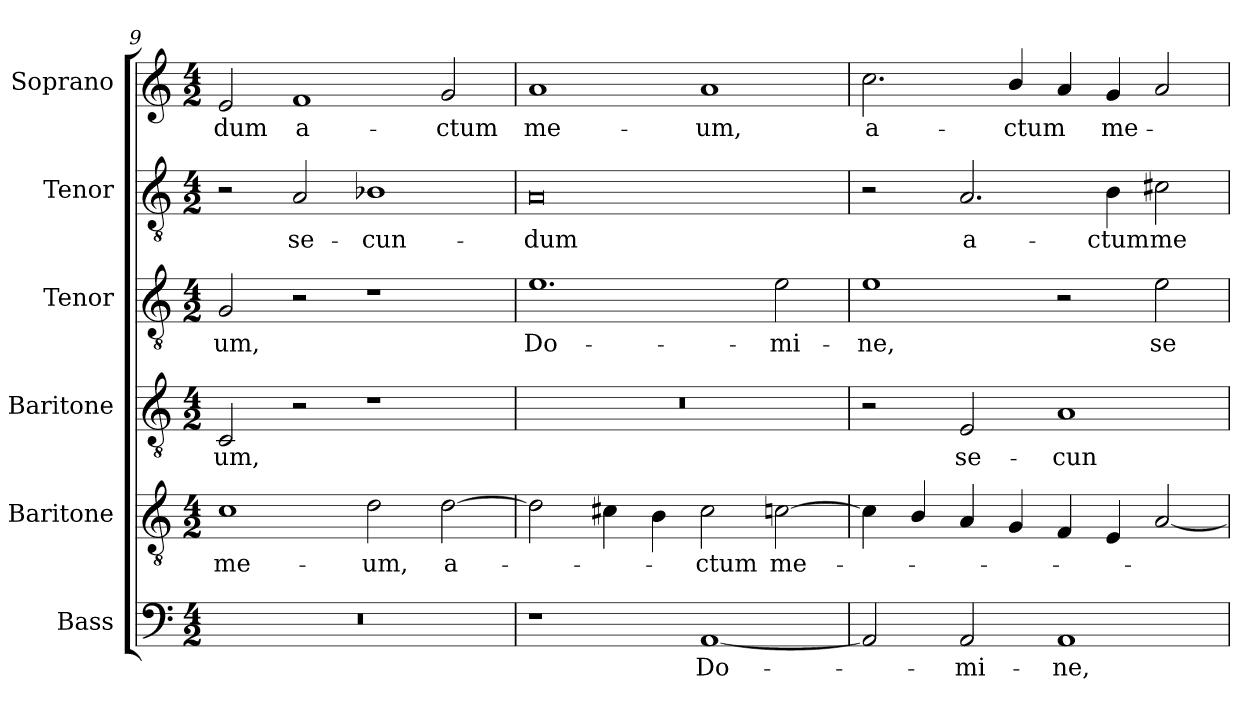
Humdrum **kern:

**kern	**text	**kern	**text	**kern	**text	**kern	**text	**kern	**text	**kern	**text
*part6	*part6	*part5	*part5	*part4	*part4	*part3	*part3	*part2	*part2	*part1	*part1
*staff6	*staff6	*staff5	*staff5	*staff4	*staff4	*staff3	*staff3	*staff2	*staff2	*staff1	*staff1
*I"Bass	*	*I"Baritone	*	*I"Baritone	*	*I"Tenor	*	*I"Tenor	*	*I"Soprano	*
*I'B.	*	*I'Bar.	*	*I'Bar.	*	*I'T.	*	*I'T.	*	*I'S.	*
*clefF4	*	*clefGv2	*	*clefGv2	*	*clefGv2	*	*clefGv2	*	*clefG2	*
*	*	*ITrd7c12	*	*ITrd7c12	*	*ITrd7c12	*	*ITrd7c12	*	*	*
*k[]	*	*k[]	*	*k[]	*	*k[]	*	*k[]	*	*k[]	*
*C:	*	*C:	*	*C:	*	*C:	*	*C:	*	*C:	*
*M4/2	*	*M4/2	*	*M4/2	*	*M4/2	*	*M4/2	*	*M4/2	*
=9	=9	=9	=9	=9	=9	=9	=9	=9	=9	=9	=9
!LO:N:vis=1	!	!	!	!	!	!	!	!	!	!	!
!	!	!	!LO:LY:b:color=#000000	!	!	!	!	!	!	!	!
!	!	!	!	!	!LO:LY:b:color=#000000	!	!	!	!	!	!
!	!	!	!	!	!	!	!LO:LY:b:color=#000000	!	!	!	!
!	!	!	!	!	!	!	!	!	!	!	!LO:LY:b:color=#000000
0r	.	1Ci	me-	2CCi/	-um,	2GGi/	-um,	2r	.	2ei/	-dum
!	!	!	!	!	!	!	!	!	!LO:LY:b:color=#000000	!	!
!	!	!	!	!	!	!	!	!	!	!	!LO:LY:b:color=#000000
.	.	.	.	2r	.	2r	.	2AAi/	se-	1fi	a-
!	!	!	!LO:LY:b:color=#000000	!	!	!	!	!	!	!	!
!	!	!	!	!	!	!	!	!	!LO:LY:b:color=#000000	!	!
.	.	2Di\	-um,	1r	.	1r	.	1BB-Xi	-cun-	.	.
!	!	!	!LO:LY:b:color=#000000	!	!	!	!	!	!	!	!
!	!	!	!	!	!	!	!	!	!	!	!LO:LY:b:color=#000000
.	.	[2Di\	a-	.	.	.	.	.	.	2gi/	-ctum
=10	=10	=10	=10	=10	=10	=10	=10	=10	=10	=10	=10
!	!	!	!	!LO:N:vis=1	!	!	!	!	!	!	!
!	!	!	!	!	!	!	!LO:LY:b:color=#000000	!	!	!	!
!	!	!	!	!	!	!	!	!	!LO:LY:b:color=#000000	!	!
!	!	!	!	!	!	!	!	!	!	!	!LO:LY:b:color=#000000
1r	.	2Di\]	.	0r	.	1.Ei	Do-	0AAi	-dum	1ai	me-
.	.	4C#Xi\	.	.	.	.	.	.	.	.	.
.	.	4BBi\	.	.	.	.	.	.	.	.	.
!	!LO:LY:b:color=#000000	!	!	!	!	!	!	!	!	!	!
!	!	!	!LO:LY:b:color=#000000	!	!	!	!	!	!	!	!
!	!	!	!	!	!	!	!	!	!	!	!LO:LY:b:color=#000000
[1AAi	Do-	2C#i\	-ctum	.	.	.	.	.	.	1ai	-um,
!	!	!	!LO:LY:b:color=#000000	!	!	!	!	!	!	!	!
!	!	!	!	!	!	!	!LO:LY:b:color=#000000	!	!	!	!
.	.	[2Cni\	me-	.	.	2Ei\	-mi-	.	.	.	.
!!LO:PB:g=z
=11	=11	=11	=11	=11	=11	=11	=11	=11	=11	=11	=11
!	!	!	!	!	!	!	!LO:LY:b:color=#000000	!	!	!	!
!	!	!	!	!	!	!	!	!	!	!	!LO:LY:b:color=#000000
2AAi/]	.	4Ci\]	.	2r	.	1Ei	-ne,	2r	.	2.cci\	a-
.	.	4BBi/	.	.	.	.	.	.	.	.	.
!	!LO:LY:b:color=#000000	!	!	!	!	!	!	!	!	!	!
!	!	!	!	!	!LO:LY:b:color=#000000	!	!	!	!	!	!
!	!	!	!	!	!	!	!	!	!LO:LY:b:color=#000000	!	!
2AAi/	-mi-	4AAi/	.	2EEi/	se-	.	.	2.AAi/	a-	.	.
!	!	!	!	!	!	!	!	!	!	!	!LO:LY:b:color=#000000
.	.	4GGi/	.	.	.	.	.	.	.	4bi/	-ctum
!	!LO:LY:b:color=#000000	!	!	!	!	!	!	!	!	!	!
!	!	!	!	!	!LO:LY:b:color=#000000	!	!	!	!	!	!
1AAi	-ne,	4FFi/	.	1AAi	-cun-	2r	.	.	.	4ai/	.
!	!	!	!	!	!	!	!	!	!LO:LY:b:color=#000000	!	!
!	!	!	!	!	!	!	!	!	!	!	!LO:LY:b:color=#000000
.	.	4EEi/	.	.	.	.	.	4BBi\	-ctum	4gi/	me-
!	!	!	!	!	!	!	!LO:LY:b:color=#000000	!	!	!	!
!	!	!	!	!	!	!	!	!	!LO:LY:b:color=#000000	!	!
.	.	[2AAi/	.	.	.	2Ei\	se-	2C#Xi\	me-	2ai/	.
=	=	=	=	=	=	=	=	=	=	=	=
*-	*-	*-	*-	*-	*-	*-	*-	*-	*-	*-	*-
